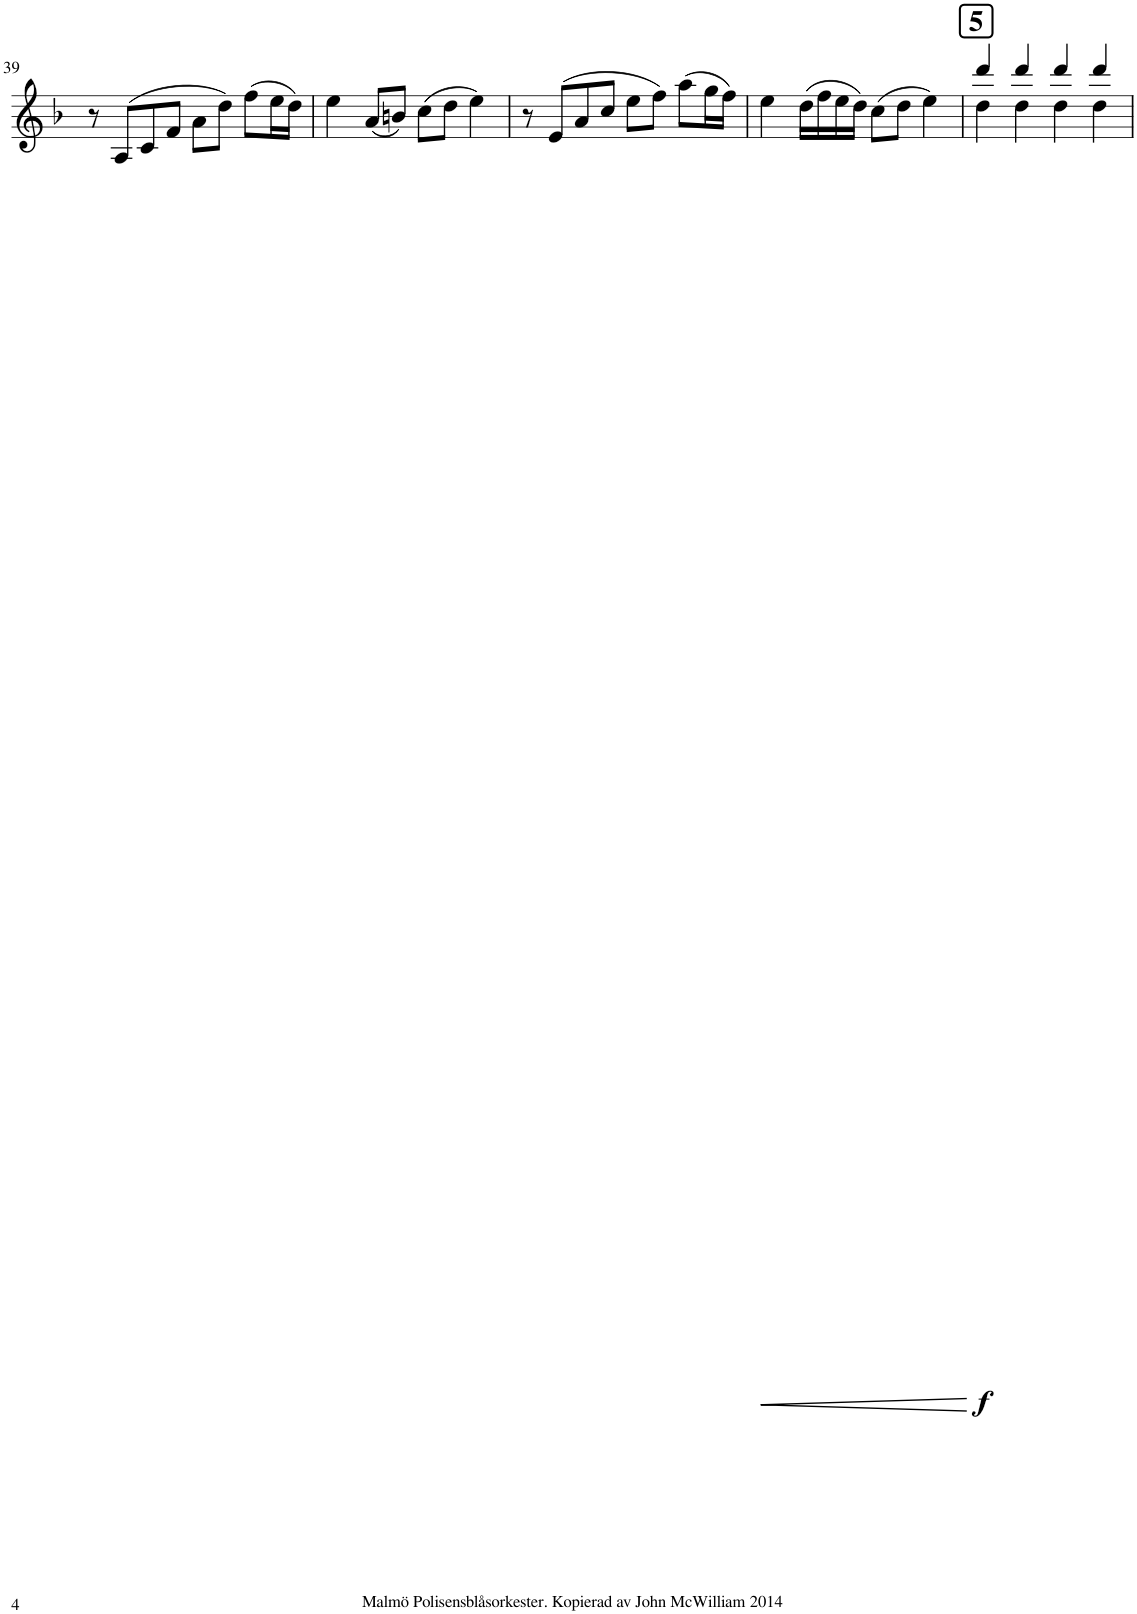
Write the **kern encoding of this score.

**kern	**dynam
*part1	*part1
*staff1	*staff1
*I"Bb Clarinet	*
*I'Cl	*
!!LO:PB:g=z
*clefG2	*
*Trd1c2	*
*k[b-]	*
*M4/4	*
*met(c)	*
=39	=39
8r	.
(8A/L	.
8c/	.
8f/J	.
8a\L	.
8dd\J)	.
(8ff\L	.
16ee\L	.
16dd\JJ)	.
=40	=40
4ee\	.
(8a/L	.
8bn/J)	.
(8cc\L	.
8dd\J	.
4ee\)	.
=41	=41
8r	.
(8e/L	.
8a/	.
8cc/J	.
8ee\L	.
8ff\J)	.
(8aa\L	.
16gg\L	.
16ff\JJ)	.
=42	=42
!	!LO:HP:b
4ee\	<
(16dd\LL	.
16ff\	.
16ee\	.
16dd\JJ)	.
(8cc\L	.
8dd\J	.
4ee\)	.
.	[
=43	=43
*^	*
!LO:TX:a:B:t=5	!	!
!	!	!LO:DY:b
4ddd/	4dd\	f
4ddd/	4dd\	.
4ddd/	4dd\	.
4ddd/	4dd\	.
*v	*v	*
=	=
*-	*-
